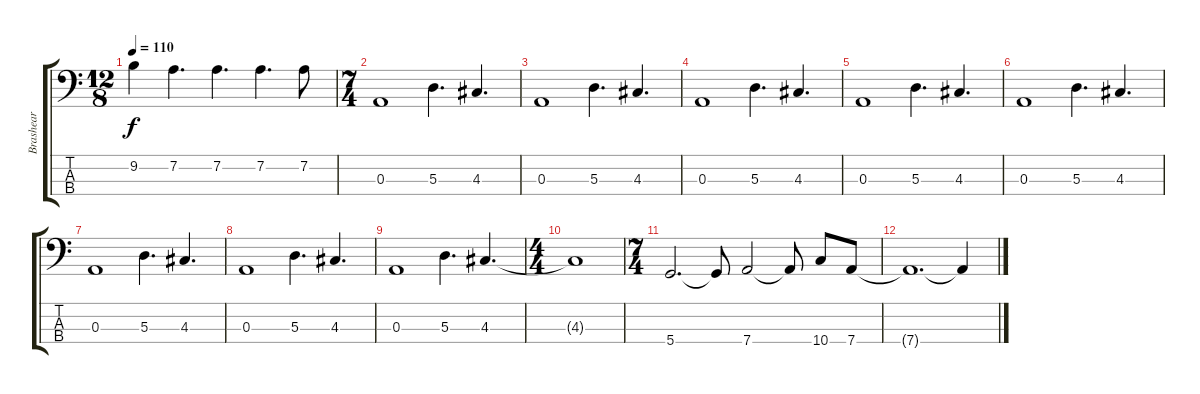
\track ("Brashear" "Brashear") {instrument electricbassfinger}
\staff {score tabs}
\tuning (G2 D2 A1 D1) {hide}
\ts (12 8)
\tempo 110
\clef f4
\ks c
9.2{t}.4{dy f} 7.2.4{d} 7.2.4{d} 7.2.4{d} 7.2.8 |
\ts (7 4)
0.3.1 5.3.4{d} 4.3.4{d} |
0.3.1 5.3.4{d} 4.3.4{d} |
0.3.1 5.3.4{d} 4.3.4{d} |
0.3.1 5.3.4{d} 4.3.4{d} |
0.3.1 5.3.4{d} 4.3.4{d} |
0.3.1 5.3.4{d} 4.3.4{d} |
0.3.1 5.3.4{d} 4.3.4{d} |
0.3.1 5.3.4{d} 4.3.4{d} |
\ts (4 4)
4.3{t}.1 |
\ts (7 4)
5.4.2{d} 5.4{t}.8 7.4.2 7.4{t}.8 10.4.8 7.4.8 |
7.4{t}.1{d} 7.4{t}.4
